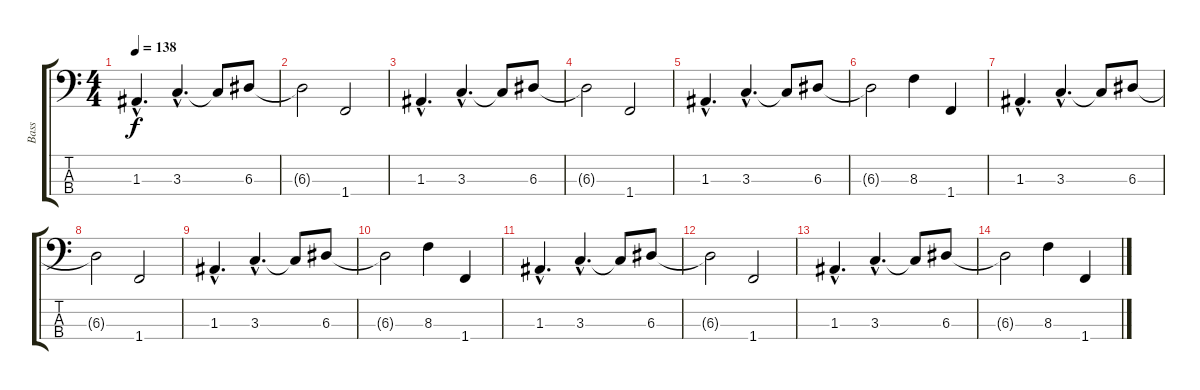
\track ("Bass" "Bass") {instrument electricbasspick}
\staff {score tabs}
\tuning (G2 D2 A1 E1) {hide}
\ts (4 4)
\tempo 138
\clef f4
\ks c
1.3{hac}.4{d dy f} 3.3{hac}.4{d} 3.3{t}.8 6.3.8 |
6.3{t}.2 1.4.2 |
1.3{hac}.4{d} 3.3{hac}.4{d} 3.3{t}.8 6.3.8 |
6.3{t}.2 1.4.2 |
1.3{hac}.4{d} 3.3{hac}.4{d} 3.3{t}.8 6.3.8 |
6.3{t}.2{volume 7} 8.3.4 1.4.4 |
1.3{hac}.4{d} 3.3{hac}.4{d} 3.3{t}.8 6.3.8 |
6.3{t}.2{volume 0} 1.4.2 |
1.3{hac}.4{d} 3.3{hac}.4{d} 3.3{t}.8 6.3.8 |
6.3{t}.2 8.3.4 1.4.4 |
1.3{hac}.4{d} 3.3{hac}.4{d} 3.3{t}.8 6.3.8 |
6.3{t}.2 1.4.2 |
1.3{hac}.4{d} 3.3{hac}.4{d} 3.3{t}.8 6.3.8 |
6.3{t}.2 8.3.4 1.4.4
